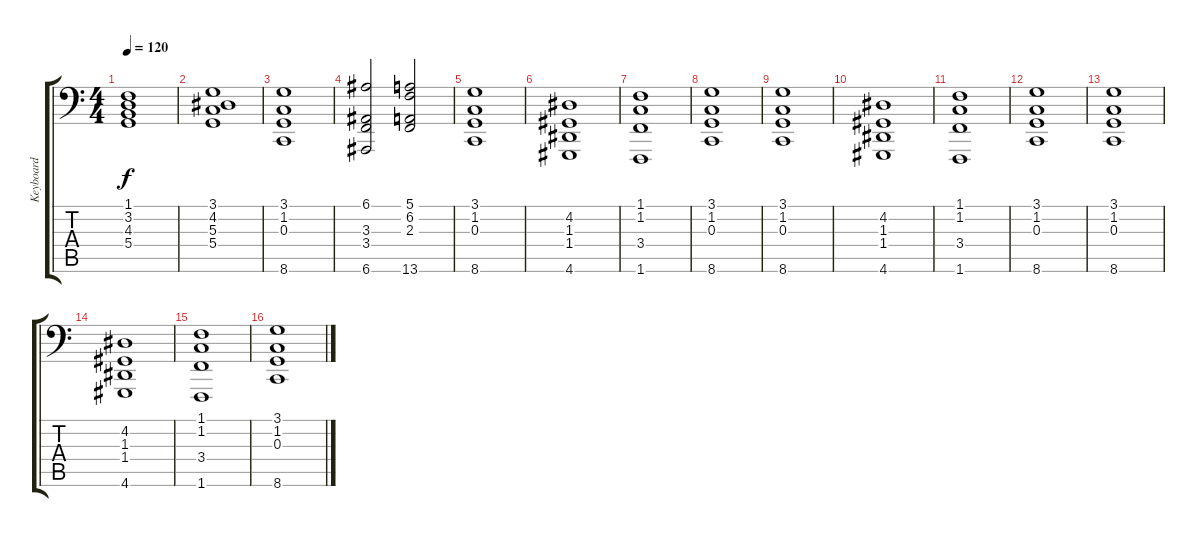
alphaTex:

\track ("Keyboard" "Keyboard") {instrument fx4atmosphere}
\staff {score tabs}
\tuning (E3 B2 G2 D2 A1 E1) {hide}
\ts (4 4)
\tempo 120
\clef f4
\ks c
(1.1 3.2 4.3 5.4).1{dy f} |
(3.1 4.2 5.3 5.4).1 |
(3.1 1.2 0.3 8.6).1 |
(6.1 3.3 3.4 6.6).2 (5.1 6.2 2.3 13.6).2 |
(3.1 1.2 0.3 8.6).1 |
(4.2 1.3 1.4 4.6).1 |
(1.1 1.2 3.4 1.6).1 |
(3.1 1.2 0.3 8.6).1 |
(3.1 1.2 0.3 8.6).1 |
(4.2 1.3 1.4 4.6).1 |
(1.1 1.2 3.4 1.6).1 |
(3.1 1.2 0.3 8.6).1 |
(3.1 1.2 0.3 8.6).1 |
(4.2 1.3 1.4 4.6).1 |
(1.1 1.2 3.4 1.6).1 |
(3.1 1.2 0.3 8.6).1
